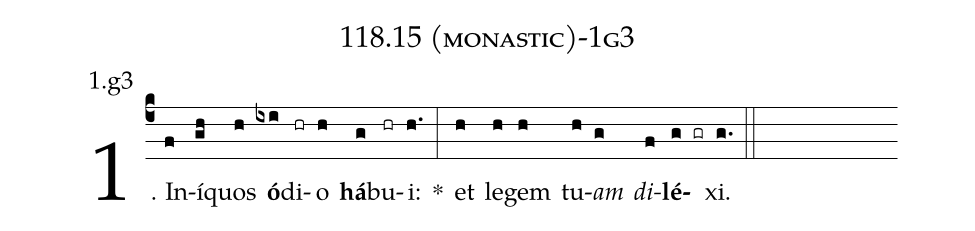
name: 118.15 (monastic)-1g3;
annotation: 1.g3;
%%
(c4)1. In(f)í(gh)quos(h) <b>ó</b>(ixi)di(hr)o(h) <b>há</b>(g)bu(hr)i:(h.) *(:) et(h) le(h)gem(h) tu(h)<i>am</i>(g) <i>di</i>(f)<b>lé</b>(g gr)xi.(g.) (::)
